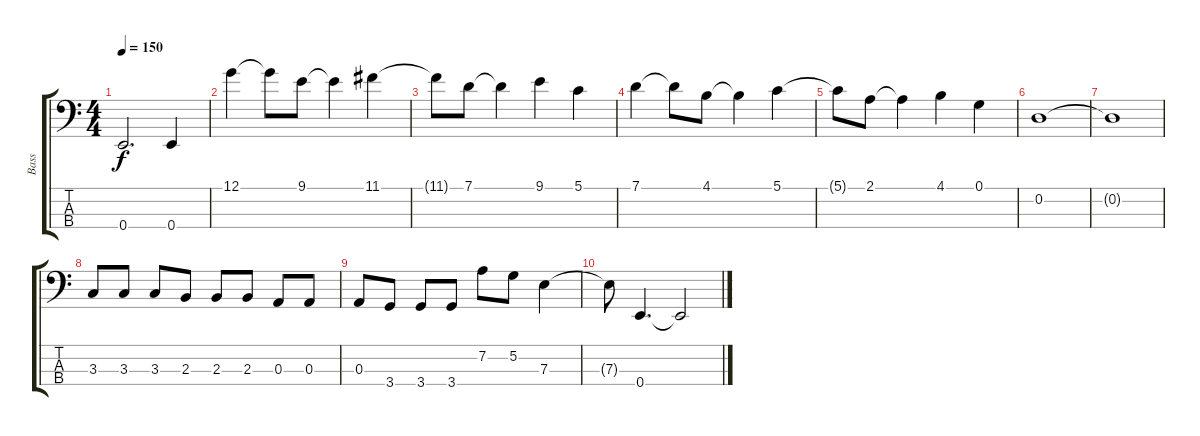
\track ("Bass" "Bass") {instrument electricbassfinger}
\staff {score tabs}
\tuning (G2 D2 A1 E1) {hide}
\ts (4 4)
\tempo 150
\clef f4
\ks c
0.4{t}.2{d dy f} 0.4.4 |
12.1.4 12.1{t}.8 9.1.8 9.1{t}.4 11.1.4 |
11.1{t}.8 7.1.8 7.1{t}.4 9.1.4 5.1.4 |
7.1.4 7.1{t}.8 4.1.8 4.1{t}.4 5.1.4 |
5.1{t}.8 2.1.8 2.1{t}.4 4.1.4 0.1.4 |
0.2.1 |
0.2{t}.1 |
3.3.8 3.3.8 3.3.8 2.3.8 2.3.8 2.3.8 0.3.8 0.3.8 |
0.3.8 3.4.8 3.4.8 3.4.8 7.2.8 5.2.8 7.3.4 |
7.3{t}.8 0.4.4{d} 0.4{t}.2
